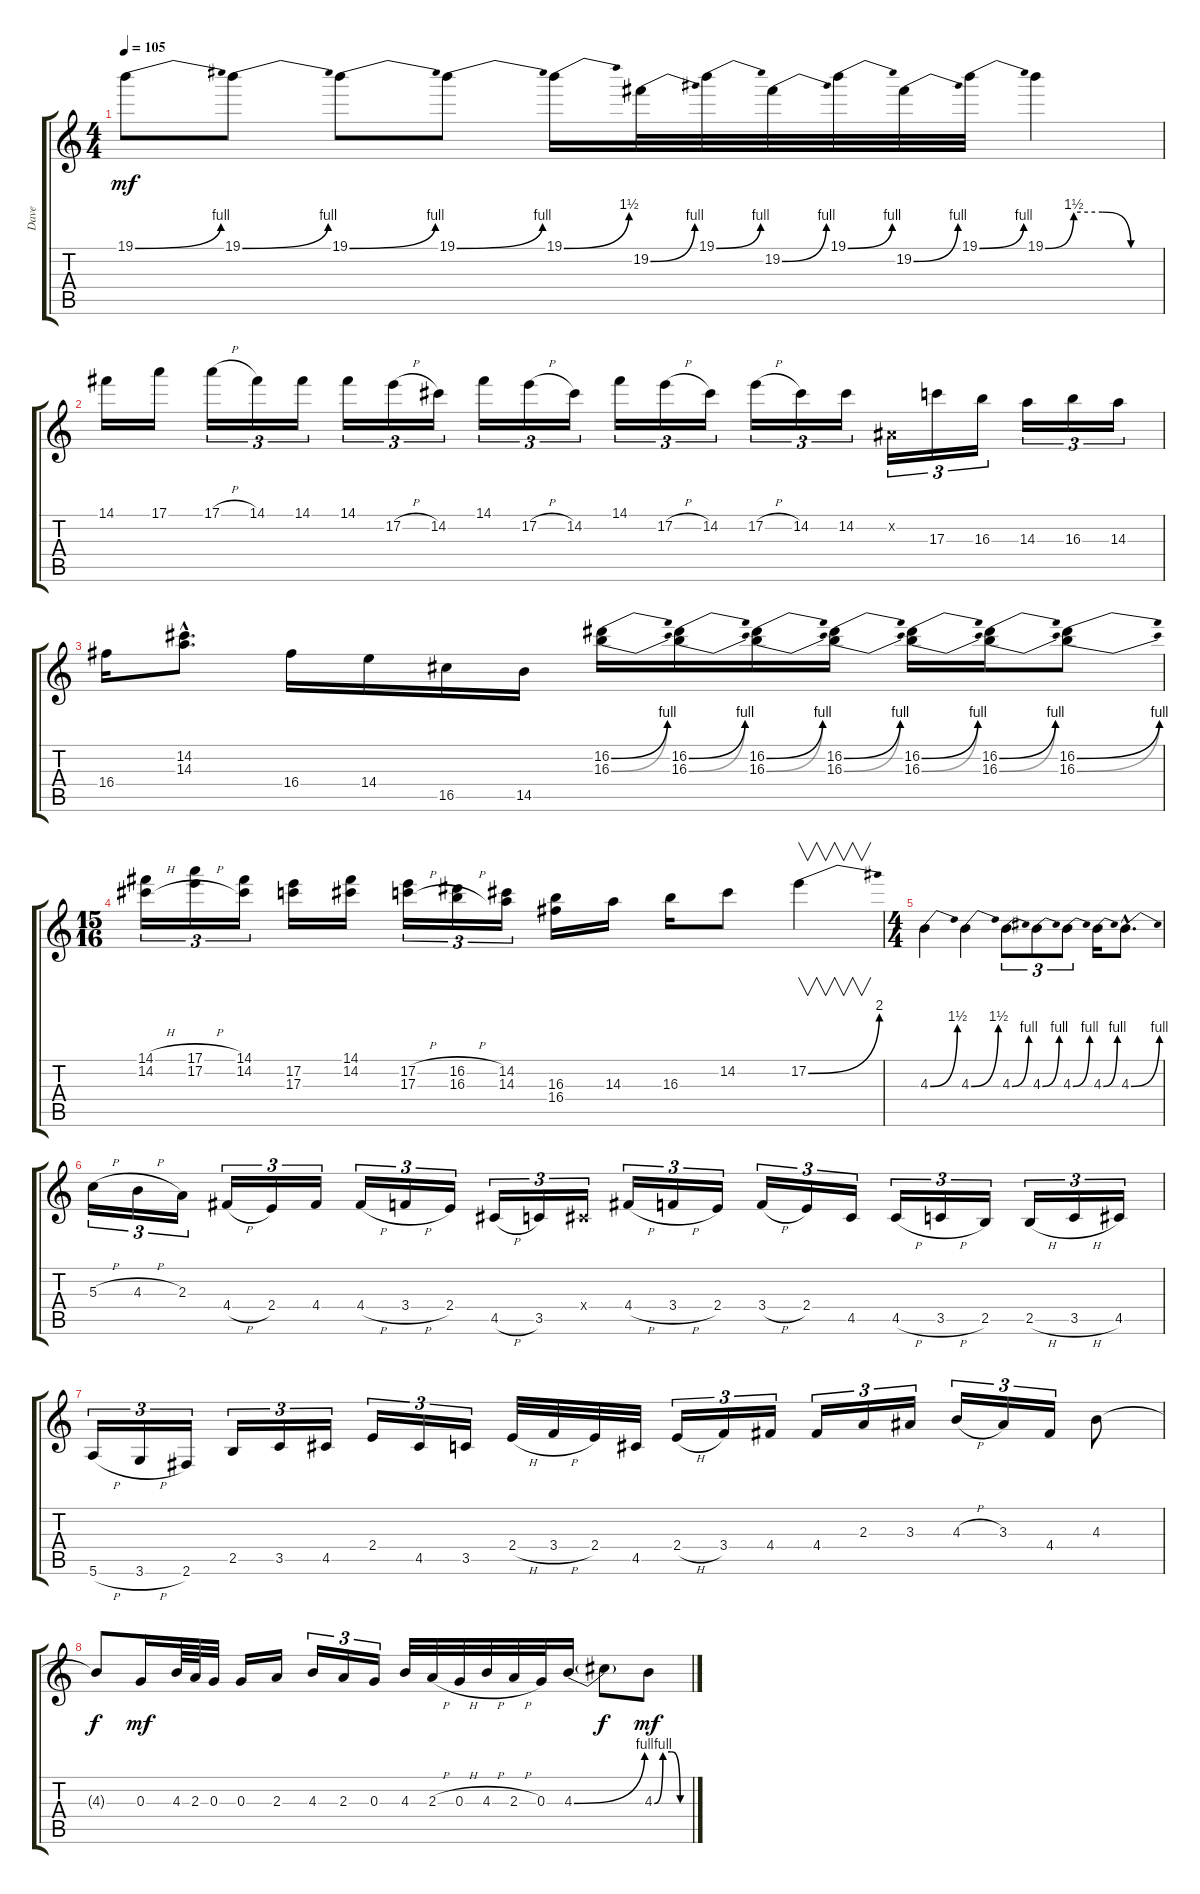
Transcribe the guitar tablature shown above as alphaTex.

\track ("Dave" "Dave") {instrument distortionguitar}
\staff {score tabs}
\tuning (E4 B3 G3 D3 A2 E2) {hide}
\ts (4 4)
\tempo 105
\clef g2
\ks c
19.1{be (bend 0 0 60 4)}.8{dy mf} 19.1{be (bend 0 0 60 4)}.8 19.1{be (bend 0 0 60 4)}.8 19.1{be (bend 0 0 60 4)}.8 19.1{be (bend 0 0 60 6)}.16 19.2{be (bend 0 0 60 4)}.32 19.1{be (bend 0 0 60 4)}.32 19.2{be (bend 0 0 60 4)}.32 19.1{be (bend 0 0 60 4)}.32 19.2{be (bend 0 0 60 4)}.32 19.1{be (bend 0 0 60 4)}.32 19.1{be (custom 0 0 15 6 30 6 45 0 60 0)}.4 |
14.1.16 17.1.16 17.1{h}.16{tu (3 2)} 14.1.16{tu (3 2)} 14.1.16{tu (3 2)} 14.1.16{tu (3 2)} 17.2{h}.16{tu (3 2)} 14.2.16{tu (3 2)} 14.1.16{tu (3 2)} 17.2{h}.16{tu (3 2)} 14.2.16{tu (3 2)} 14.1.16{tu (3 2)} 17.2{h}.16{tu (3 2)} 14.2.16{tu (3 2)} 17.2{h}.16{tu (3 2)} 14.2.16{tu (3 2)} 14.2.16{tu (3 2)} -1.2{x}.16{tu (3 2)} 17.3.16{tu (3 2)} 16.3.16{tu (3 2)} 14.3.16{tu (3 2)} 16.3.16{tu (3 2)} 14.3.16{tu (3 2)} |
16.4.16 (14.2{hac} 14.3{hac}).8{d} 16.4.16 14.4.16 16.5.16 14.5.16 (16.2{be (bend 0 0 60 4)} 16.3{be (bend 0 0 60 4)}).16 (16.2{be (bend 0 0 60 4)} 16.3{be (bend 0 0 60 4)}).16 (16.2{be (bend 0 0 60 4)} 16.3{be (bend 0 0 60 4)}).16 (16.2{be (bend 0 0 60 4)} 16.3{be (bend 0 0 60 4)}).16 (16.2{be (bend 0 0 60 4)} 16.3{be (bend 0 0 60 4)}).16 (16.2{be (bend 0 0 60 4)} 16.3{be (bend 0 0 60 4)}).16 (16.2{be (bend 0 0 60 4)} 16.3{be (bend 0 0 60 4)}).8 |
\ts (15 16)
(14.1{h} 14.2{h}).16{tu (3 2)} (17.1{h} 17.2{h}).16{tu (3 2)} (14.1 14.2).16{tu (3 2)} (17.2 17.3).16 (14.1 14.2).16 (17.2{h} 17.3{h}).16{tu (3 2)} (16.2{h} 16.3{h}).16{tu (3 2)} (14.2 14.3).16{tu (3 2)} (16.3 16.4).16 14.3.16 16.3.16 14.2.8 17.2{be (bend 0 0 60 8)}.4{v} |
\ts (4 4)
4.3{be (bend 0 0 60 6)}.4 4.3{be (bend 0 0 60 6)}.4 4.3{be (bend 0 0 60 4)}.8{tu (3 2)} 4.3{be (bend 0 0 60 4)}.8{tu (3 2)} 4.3{be (bend 0 0 60 4)}.8{tu (3 2)} 4.3{be (bend 0 0 60 4)}.16 4.3{be (bend 0 0 60 4) hac}.8{d} |
5.3{h}.16{tu (3 2)} 4.3{h}.16{tu (3 2)} 2.3.16{tu (3 2)} 4.4{h}.16{tu (3 2)} 2.4.16{tu (3 2)} 4.4.16{tu (3 2)} 4.4{h}.16{tu (3 2)} 3.4{h}.16{tu (3 2)} 2.4.16{tu (3 2)} 4.5{h}.16{tu (3 2)} 3.5.16{tu (3 2)} -1.4{x}.16{tu (3 2)} 4.4{h}.16{tu (3 2)} 3.4{h}.16{tu (3 2)} 2.4.16{tu (3 2)} 3.4{h}.16{tu (3 2)} 2.4.16{tu (3 2)} 4.5.16{tu (3 2)} 4.5{h}.16{tu (3 2)} 3.5{h}.16{tu (3 2)} 2.5.16{tu (3 2)} 2.5{h}.16{tu (3 2)} 3.5{h}.16{tu (3 2)} 4.5.16{tu (3 2)} |
5.6{h}.16{tu (3 2)} 3.6{h}.16{tu (3 2)} 2.6.16{tu (3 2)} 2.5.16{tu (3 2)} 3.5.16{tu (3 2)} 4.5.16{tu (3 2)} 2.4.16{tu (3 2)} 4.5.16{tu (3 2)} 3.5.16{tu (3 2)} 2.4{h}.32 3.4{h}.32 2.4.32 4.5.32 2.4{h}.16{tu (3 2)} 3.4.16{tu (3 2)} 4.4.16{tu (3 2)} 4.4.16{tu (3 2)} 2.3.16{tu (3 2)} 3.3.16{tu (3 2)} 4.3{h}.16{tu (3 2)} 3.3.16{tu (3 2)} 4.4.16{tu (3 2)} 4.3.8 |
4.3{t}.8{dy f} 0.3.16{dy mf} 4.3.64 2.3.64 0.3.32 0.3.16 2.3.16 4.3.16{tu (3 2)} 2.3.16{tu (3 2)} 0.3.16{tu (3 2)} 4.3.32 2.3{h}.32 0.3{h}.32 4.3{h}.32 2.3{h}.32 0.3.32 4.3{be (bend 0 0 60 4)}.16 4.3{t}.8{dy f} 4.3{be (custom 0 0 15 4 30 4 45 0 60 0)}.8{dy mf}
